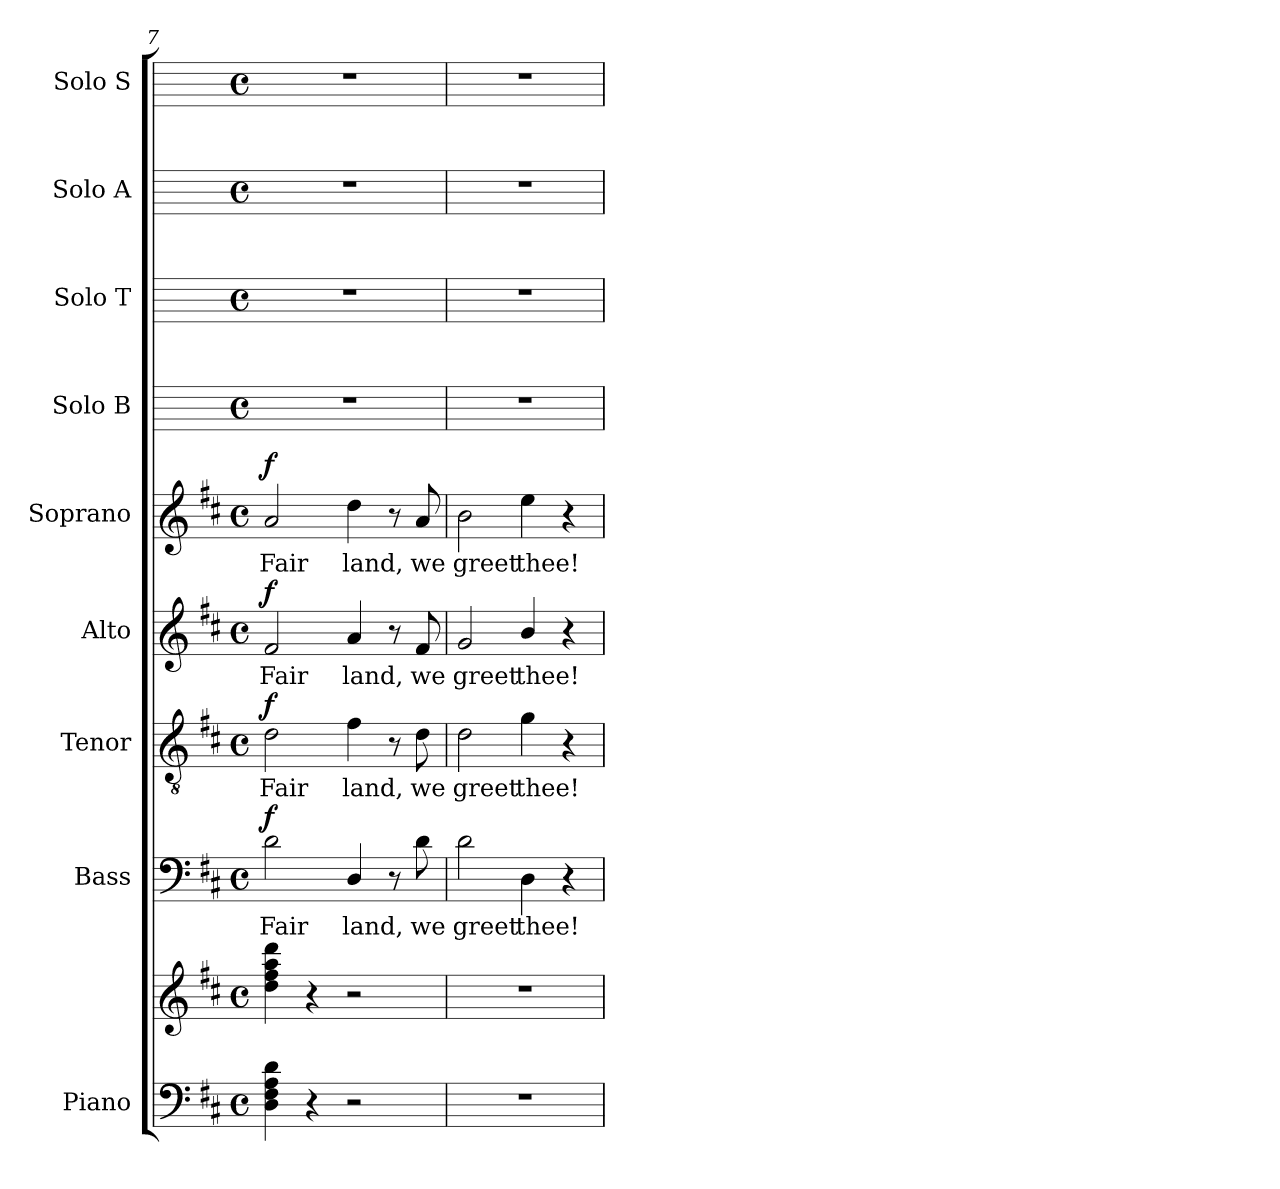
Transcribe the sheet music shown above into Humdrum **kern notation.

**kern	**kern	**kern	**text	**dynam	**kern	**text	**dynam	**kern	**text	**dynam	**kern	**text	**dynam	**kern	**kern	**kern	**kern
*part9	*part9	*part8	*part8	*part8	*part7	*part7	*part7	*part6	*part6	*part6	*part5	*part5	*part5	*part4	*part3	*part2	*part1
*staff10	*staff9	*staff8	*staff8	*staff8	*staff7	*staff7	*staff7	*staff6	*staff6	*staff6	*staff5	*staff5	*staff5	*staff4	*staff3	*staff2	*staff1
*I"Piano	*	*I"Bass	*	*	*I"Tenor	*	*	*I"Alto	*	*	*I"Soprano	*	*	*I"Solo B	*I"Solo T	*I"Solo A	*I"Solo S
*I'Piano	*	*I'Bass	*	*	*I'Tenor	*	*	*I'Alto	*	*	*I'Soprano	*	*	*I'Solo B	*I'Solo T	*I'Solo A	*I'Solo S
!!LO:LB:g=z
*clefF4	*clefG2	*clefF4	*	*	*clefGv2	*	*	*clefG2	*	*	*clefG2	*	*	*	*	*	*
*k[f#c#]	*k[f#c#]	*k[f#c#]	*	*	*k[f#c#]	*	*	*k[f#c#]	*	*	*k[f#c#]	*	*	*	*	*	*
*D:	*D:	*D:	*	*	*D:	*	*	*D:	*	*	*D:	*	*	*	*	*	*
*M4/4	*M4/4	*M4/4	*	*	*M4/4	*	*	*M4/4	*	*	*M4/4	*	*	*M4/4	*M4/4	*M4/4	*M4/4
*met(c)	*met(c)	*met(c)	*	*	*met(c)	*	*	*met(c)	*	*	*met(c)	*	*	*met(c)	*met(c)	*met(c)	*met(c)
=7	=7	=7	=7	=7	=7	=7	=7	=7	=7	=7	=7	=7	=7	=7	=7	=7	=7
!	!	!	!LO:LY:b	!LO:DY:b	!	!LO:LY:b	!LO:DY:b	!	!LO:LY:b	!LO:DY:b	!	!LO:LY:b	!LO:DY:b	!	!	!	!
4D 4F# 4A 4d	4dd 4ff# 4aa 4ddd	2d	Fair	f	2d	Fair	f	2f#	Fair	f	2a	Fair	f	1r	1r	1r	1r
4r	4r	.	.	.	.	.	.	.	.	.	.	.	.	.	.	.	.
!	!	!	!LO:LY:b	!	!	!LO:LY:b	!	!	!LO:LY:b	!	!	!LO:LY:b	!	!	!	!	!
2r	2r	4D/	land,	.	4f#	land,	.	4a	land,	.	4dd	land,	.	.	.	.	.
.	.	8r	.	.	8r	.	.	8r	.	.	8r	.	.	.	.	.	.
!	!	!	!LO:LY:b	!	!	!LO:LY:b	!	!	!LO:LY:b	!	!	!LO:LY:b	!	!	!	!	!
.	.	8d	we	.	8d	we	.	8f#	we	.	8a	we	.	.	.	.	.
=8	=8	=8	=8	=8	=8	=8	=8	=8	=8	=8	=8	=8	=8	=8	=8	=8	=8
!	!	!	!LO:LY:b	!	!	!LO:LY:b	!	!	!LO:LY:b	!	!	!LO:LY:b	!	!	!	!	!
1r	1r	2d	greet	.	2d	greet	.	2g	greet	.	2b	greet	.	1r	1r	1r	1r
!	!	!	!LO:LY:b	!	!	!LO:LY:b	!	!	!LO:LY:b	!	!	!LO:LY:b	!	!	!	!	!
.	.	4D	thee!	.	4g	thee!	.	4b/	thee!	.	4ee	thee!	.	.	.	.	.
.	.	4r	.	.	4r	.	.	4r	.	.	4r	.	.	.	.	.	.
=	=	=	=	=	=	=	=	=	=	=	=	=	=	=	=	=	=
*-	*-	*-	*-	*-	*-	*-	*-	*-	*-	*-	*-	*-	*-	*-	*-	*-	*-
